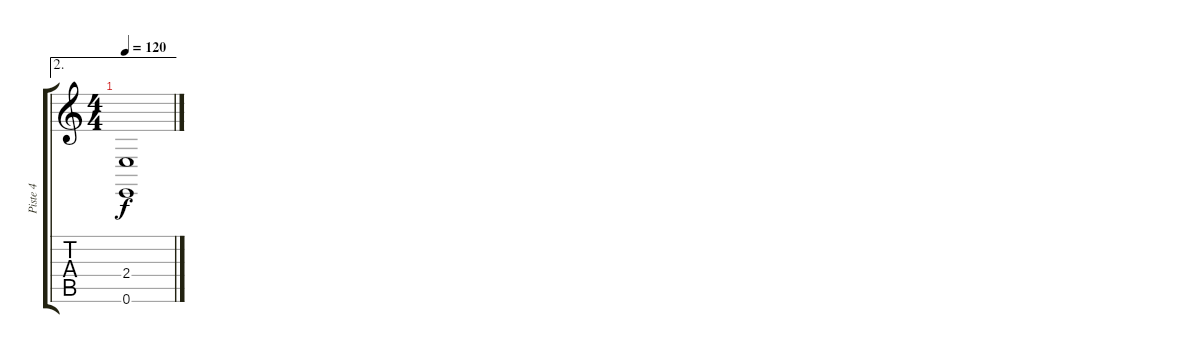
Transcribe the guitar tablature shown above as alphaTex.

\track ("Piste 4" "Piste 4") {instrument acousticgrandpiano}
\staff {score tabs}
\tuning (E4 B3 G3 D3 A2 E2) {hide}
\ae 2
\ts (4 4)
\tempo 120
\clef g2
\ks c
(2.4 0.6).1{dy f}
